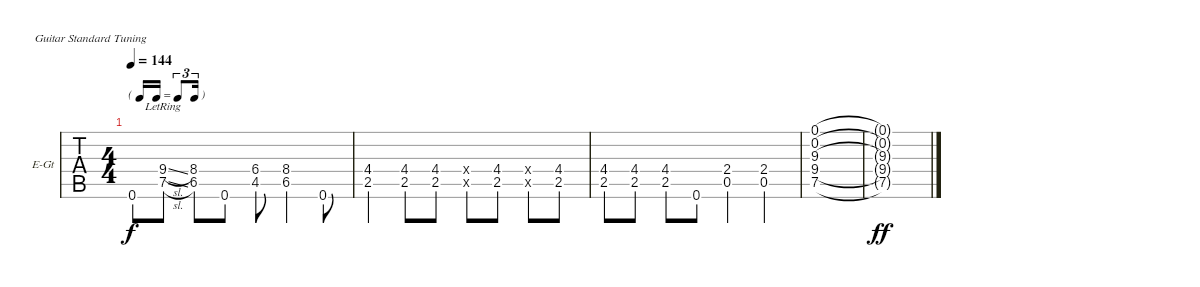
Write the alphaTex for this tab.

\bracketExtendMode nobrackets
\firstSystemTrackNameOrientation horizontal
\otherSystemsTrackNameOrientation horizontal
\defaultBarNumberDisplay FirstOfSystem
\track ("Guitar Lt." "E-Gt") {instrument distortionguitar}
\staff {tabs}
\tuning (E4 B3 G3 D3 A2 E2)
\ts (4 4)
\tf triplet16th
\tempo 144
\clef g2
\ks c#minor
0.6.8{dy f} (9.4{sl lr} 7.5{sl lr}).8 (8.4 6.5).8 0.6.8 (6.4 4.5).8 (8.4 6.5).4 0.6.8 |
(4.4 2.5).4 (4.4 2.5).8 (4.4 2.5).8 (4.4{x} 2.5{x}).8 (4.4 2.5).8 (4.4{x} 2.5{x}).8 (4.4 2.5).8 |
(4.4 2.5).8 (4.4 2.5).8 (4.4 2.5).8 0.6.8 (2.4 0.5).4 (2.4 0.5).4 |
\ks e
(0.1 0.2 9.3 9.4 7.5).1 |
\ks c#minor
(0.1{t} 0.2{t} 9.3{t} 9.4{t} 7.5{t}).1{dy ff}
